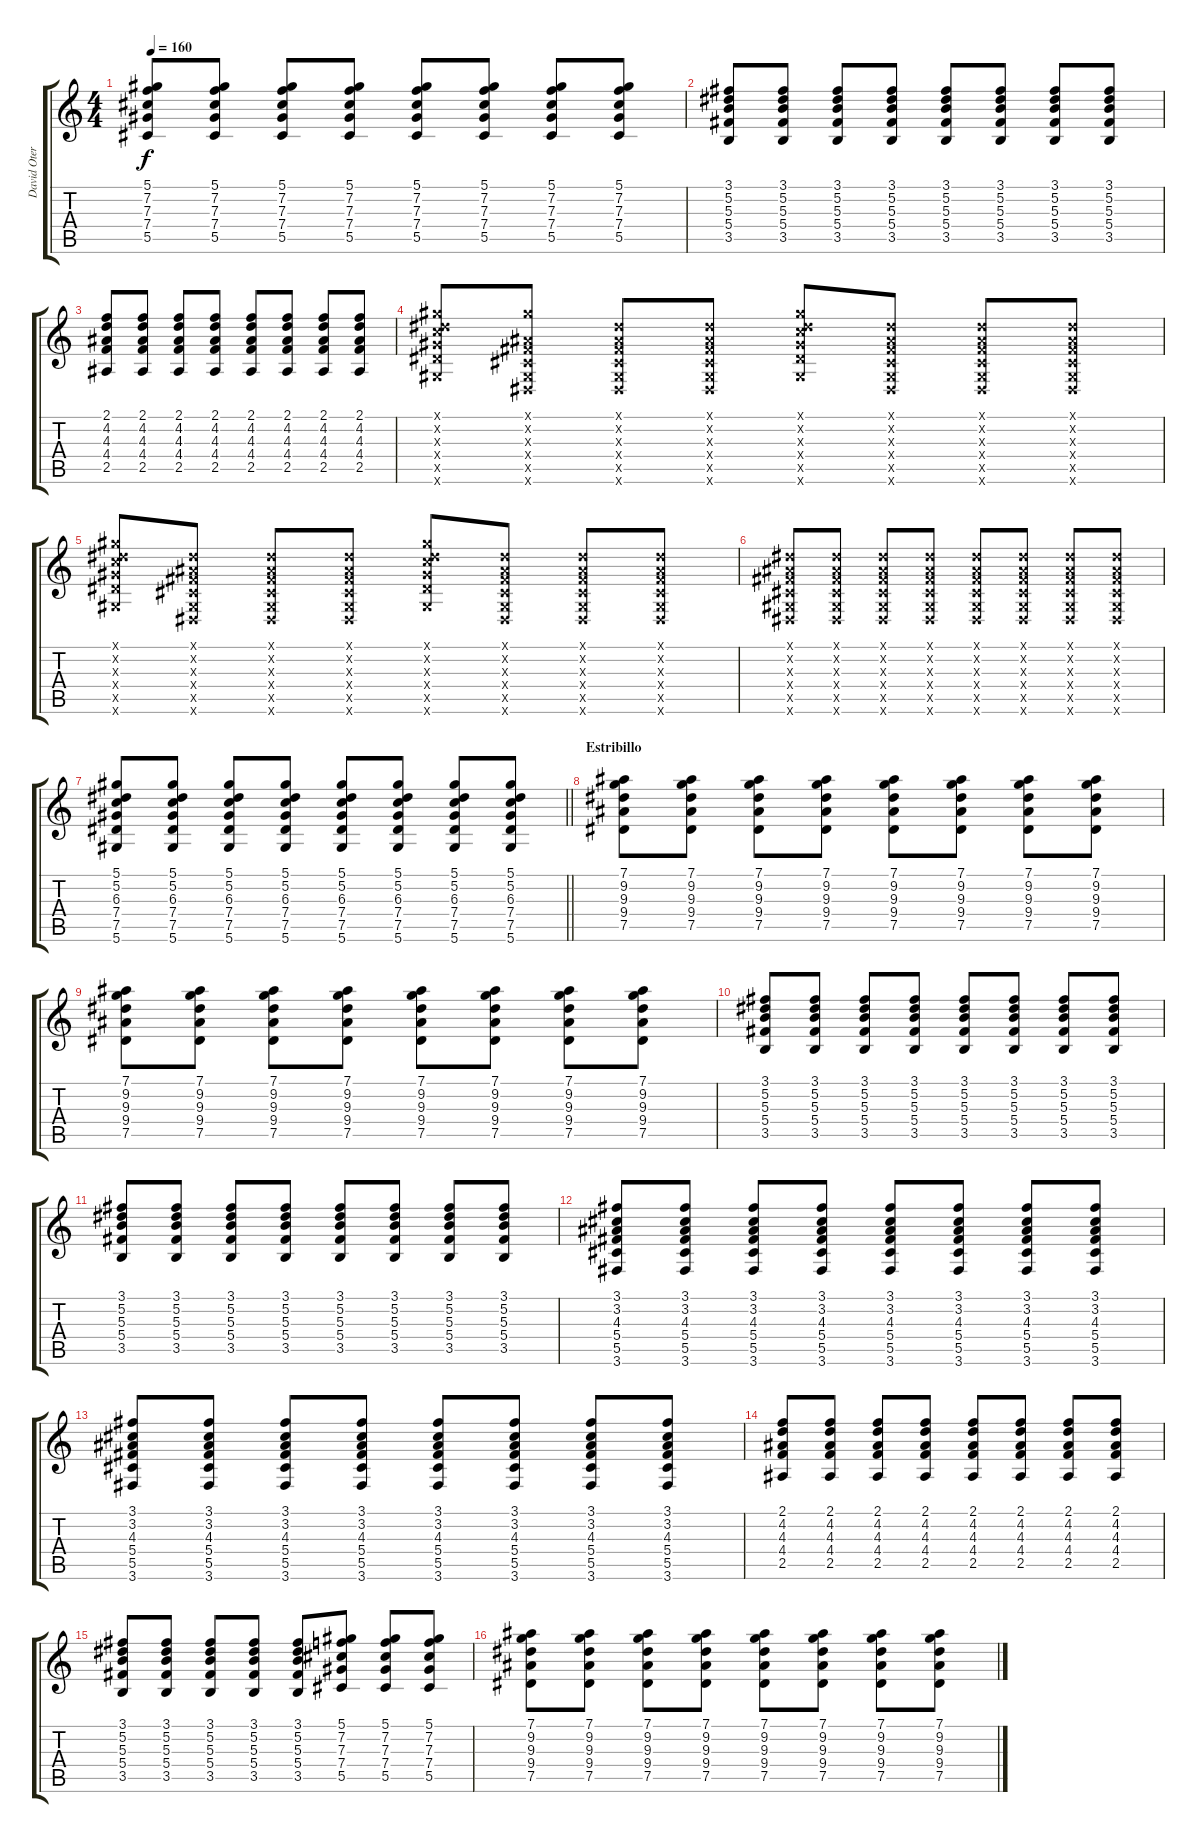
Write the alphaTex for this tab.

\track ("David Otero" "David Oter") {instrument distortionguitar}
\staff {score tabs}
\tuning (Eb4 Bb3 Gb3 Db3 Ab2 Eb2) {hide}
\ts (4 4)
\tempo 160
\clef g2
\ks c
(5.1 7.2 7.3 7.4 5.5).8{dy f} (5.1 7.2 7.3 7.4 5.5).8 (5.1 7.2 7.3 7.4 5.5).8 (5.1 7.2 7.3 7.4 5.5).8 (5.1 7.2 7.3 7.4 5.5).8 (5.1 7.2 7.3 7.4 5.5).8 (5.1 7.2 7.3 7.4 5.5).8 (5.1 7.2 7.3 7.4 5.5).8 |
(3.1 5.2 5.3 5.4 3.5).8 (3.1 5.2 5.3 5.4 3.5).8 (3.1 5.2 5.3 5.4 3.5).8 (3.1 5.2 5.3 5.4 3.5).8 (3.1 5.2 5.3 5.4 3.5).8 (3.1 5.2 5.3 5.4 3.5).8 (3.1 5.2 5.3 5.4 3.5).8 (3.1 5.2 5.3 5.4 3.5).8 |
(2.1 4.2 4.3 4.4 2.5).8 (2.1 4.2 4.3 4.4 2.5).8 (2.1 4.2 4.3 4.4 2.5).8 (2.1 4.2 4.3 4.4 2.5).8 (2.1 4.2 4.3 4.4 2.5).8 (2.1 4.2 4.3 4.4 2.5).8 (2.1 4.2 4.3 4.4 2.5).8 (2.1 4.2 4.3 4.4 2.5).8 |
(5.1{x} 5.2{x} 6.3{x} 7.4{x} 7.5{x} 5.6{x}).8 (5.1{x} 0.2{x} 0.3{x} 0.4{x} 0.5{x} 0.6{x}).8 (0.1{x} 0.2{x} 0.3{x} 0.4{x} 0.5{x} 0.6{x}).8 (0.1{x} 0.2{x} 0.3{x} 0.4{x} 0.5{x} 0.6{x}).8 (5.1{x} 5.2{x} 6.3{x} 7.4{x} 7.5{x} 5.6{x}).8 (0.1{x} 0.2{x} 0.3{x} 0.4{x} 0.5{x} 0.6{x}).8 (0.1{x} 0.2{x} 0.3{x} 0.4{x} 0.5{x} 0.6{x}).8 (0.1{x} 0.2{x} 0.3{x} 0.4{x} 0.5{x} 0.6{x}).8 |
(5.1{x} 5.2{x} 6.3{x} 7.4{x} 7.5{x} 5.6{x}).8 (0.1{x} 0.2{x} 0.3{x} 0.4{x} 0.5{x} 0.6{x}).8 (0.1{x} 0.2{x} 0.3{x} 0.4{x} 0.5{x} 0.6{x}).8 (0.1{x} 0.2{x} 0.3{x} 0.4{x} 0.5{x} 0.6{x}).8 (5.1{x} 5.2{x} 6.3{x} 7.4{x} 7.5{x} 5.6{x}).8 (0.1{x} 0.2{x} 0.3{x} 0.4{x} 0.5{x} 0.6{x}).8 (0.1{x} 0.2{x} 0.3{x} 0.4{x} 0.5{x} 0.6{x}).8 (0.1{x} 0.2{x} 0.3{x} 0.4{x} 0.5{x} 0.6{x}).8 |
(0.1{x} 0.2{x} 0.3{x} 0.4{x} 0.5{x} 0.6{x}).8 (0.1{x} 0.2{x} 0.3{x} 0.4{x} 0.5{x} 0.6{x}).8 (0.1{x} 0.2{x} 0.3{x} 0.4{x} 0.5{x} 0.6{x}).8 (0.1{x} 0.2{x} 0.3{x} 0.4{x} 0.5{x} 0.6{x}).8 (0.1{x} 0.2{x} 0.3{x} 0.4{x} 0.5{x} 0.6{x}).8 (0.1{x} 0.2{x} 0.3{x} 0.4{x} 0.5{x} 0.6{x}).8 (0.1{x} 0.2{x} 0.3{x} 0.4{x} 0.5{x} 0.6{x}).8 (0.1{x} 0.2{x} 0.3{x} 0.4{x} 0.5{x} 0.6{x}).8 |
\barLineRight lightlight
(5.1 5.2 6.3 7.4 7.5 5.6).8 (5.1 5.2 6.3 7.4 7.5 5.6).8 (5.1 5.2 6.3 7.4 7.5 5.6).8 (5.1 5.2 6.3 7.4 7.5 5.6).8 (5.1 5.2 6.3 7.4 7.5 5.6).8 (5.1 5.2 6.3 7.4 7.5 5.6).8 (5.1 5.2 6.3 7.4 7.5 5.6).8 (5.1 5.2 6.3 7.4 7.5 5.6).8 |
\section ("" "Estribillo")
(7.1 9.2 9.3 9.4 7.5).8 (7.1 9.2 9.3 9.4 7.5).8 (7.1 9.2 9.3 9.4 7.5).8 (7.1 9.2 9.3 9.4 7.5).8 (7.1 9.2 9.3 9.4 7.5).8 (7.1 9.2 9.3 9.4 7.5).8 (7.1 9.2 9.3 9.4 7.5).8 (7.1 9.2 9.3 9.4 7.5).8 |
(7.1 9.2 9.3 9.4 7.5).8 (7.1 9.2 9.3 9.4 7.5).8 (7.1 9.2 9.3 9.4 7.5).8 (7.1 9.2 9.3 9.4 7.5).8 (7.1 9.2 9.3 9.4 7.5).8 (7.1 9.2 9.3 9.4 7.5).8 (7.1 9.2 9.3 9.4 7.5).8 (7.1 9.2 9.3 9.4 7.5).8 |
(3.1 5.2 5.3 5.4 3.5).8 (3.1 5.2 5.3 5.4 3.5).8 (3.1 5.2 5.3 5.4 3.5).8 (3.1 5.2 5.3 5.4 3.5).8 (3.1 5.2 5.3 5.4 3.5).8 (3.1 5.2 5.3 5.4 3.5).8 (3.1 5.2 5.3 5.4 3.5).8 (3.1 5.2 5.3 5.4 3.5).8 |
(3.1 5.2 5.3 5.4 3.5).8 (3.1 5.2 5.3 5.4 3.5).8 (3.1 5.2 5.3 5.4 3.5).8 (3.1 5.2 5.3 5.4 3.5).8 (3.1 5.2 5.3 5.4 3.5).8 (3.1 5.2 5.3 5.4 3.5).8 (3.1 5.2 5.3 5.4 3.5).8 (3.1 5.2 5.3 5.4 3.5).8 |
(3.1 3.2 4.3 5.4 5.5 3.6).8 (3.1 3.2 4.3 5.4 5.5 3.6).8 (3.1 3.2 4.3 5.4 5.5 3.6).8 (3.1 3.2 4.3 5.4 5.5 3.6).8 (3.1 3.2 4.3 5.4 5.5 3.6).8 (3.1 3.2 4.3 5.4 5.5 3.6).8 (3.1 3.2 4.3 5.4 5.5 3.6).8 (3.1 3.2 4.3 5.4 5.5 3.6).8 |
(3.1 3.2 4.3 5.4 5.5 3.6).8 (3.1 3.2 4.3 5.4 5.5 3.6).8 (3.1 3.2 4.3 5.4 5.5 3.6).8 (3.1 3.2 4.3 5.4 5.5 3.6).8 (3.1 3.2 4.3 5.4 5.5 3.6).8 (3.1 3.2 4.3 5.4 5.5 3.6).8 (3.1 3.2 4.3 5.4 5.5 3.6).8 (3.1 3.2 4.3 5.4 5.5 3.6).8 |
(2.1 4.2 4.3 4.4 2.5).8 (2.1 4.2 4.3 4.4 2.5).8 (2.1 4.2 4.3 4.4 2.5).8 (2.1 4.2 4.3 4.4 2.5).8 (2.1 4.2 4.3 4.4 2.5).8 (2.1 4.2 4.3 4.4 2.5).8 (2.1 4.2 4.3 4.4 2.5).8 (2.1 4.2 4.3 4.4 2.5).8 |
(3.1 5.2 5.3 5.4 3.5).8 (3.1 5.2 5.3 5.4 3.5).8 (3.1 5.2 5.3 5.4 3.5).8 (3.1 5.2 5.3 5.4 3.5).8 (3.1 5.2 5.3 5.4 3.5).8 (5.1 7.2 7.3 7.4 5.5).8 (5.1 7.2 7.3 7.4 5.5).8 (5.1 7.2 7.3 7.4 5.5).8 |
(7.1 9.2 9.3 9.4 7.5).8 (7.1 9.2 9.3 9.4 7.5).8 (7.1 9.2 9.3 9.4 7.5).8 (7.1 9.2 9.3 9.4 7.5).8 (7.1 9.2 9.3 9.4 7.5).8 (7.1 9.2 9.3 9.4 7.5).8 (7.1 9.2 9.3 9.4 7.5).8 (7.1 9.2 9.3 9.4 7.5).8
